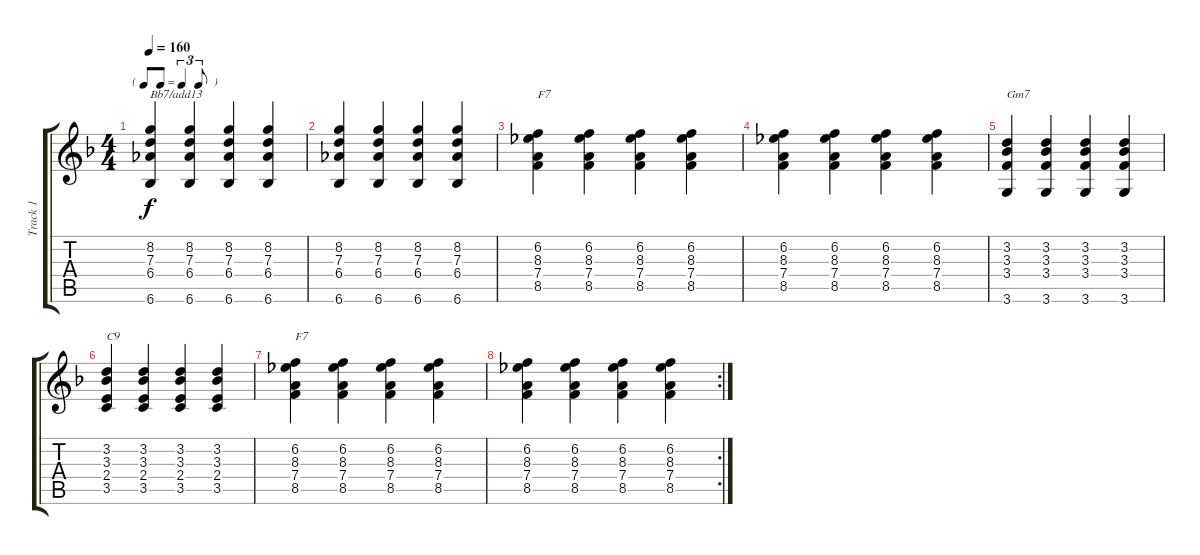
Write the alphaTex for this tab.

\track ("Track 1" "Track 1") {instrument acousticguitarsteel}
\staff {score tabs}
\tuning (E4 B3 G3 D3 A2 E2) {hide}
\ts (4 4)
\tf triplet8th
\tempo 160
\clef g2
\ks f
(8.2 7.3 6.4 6.6).4{txt "Bb7/add13" dy f} (8.2 7.3 6.4 6.6).4 (8.2 7.3 6.4 6.6).4 (8.2 7.3 6.4 6.6).4 |
(8.2 7.3 6.4 6.6).4 (8.2 7.3 6.4 6.6).4 (8.2 7.3 6.4 6.6).4 (8.2 7.3 6.4 6.6).4 |
(6.2 8.3 7.4 8.5).4{txt "F7"} (6.2 8.3 7.4 8.5).4 (6.2 8.3 7.4 8.5).4 (6.2 8.3 7.4 8.5).4 |
(6.2 8.3 7.4 8.5).4 (6.2 8.3 7.4 8.5).4 (6.2 8.3 7.4 8.5).4 (6.2 8.3 7.4 8.5).4 |
(3.2 3.3 3.4 3.6).4{txt "Gm7"} (3.2 3.3 3.4 3.6).4 (3.2 3.3 3.4 3.6).4 (3.2 3.3 3.4 3.6).4 |
(3.2 3.3 2.4 3.5).4{txt "C9"} (3.2 3.3 2.4 3.5).4 (3.2 3.3 2.4 3.5).4 (3.2 3.3 2.4 3.5).4 |
(6.2 8.3 7.4 8.5).4{txt "F7"} (6.2 8.3 7.4 8.5).4 (6.2 8.3 7.4 8.5).4 (6.2 8.3 7.4 8.5).4 |
\rc 2
(6.2 8.3 7.4 8.5).4 (6.2 8.3 7.4 8.5).4 (6.2 8.3 7.4 8.5).4 (6.2 8.3 7.4 8.5).4
